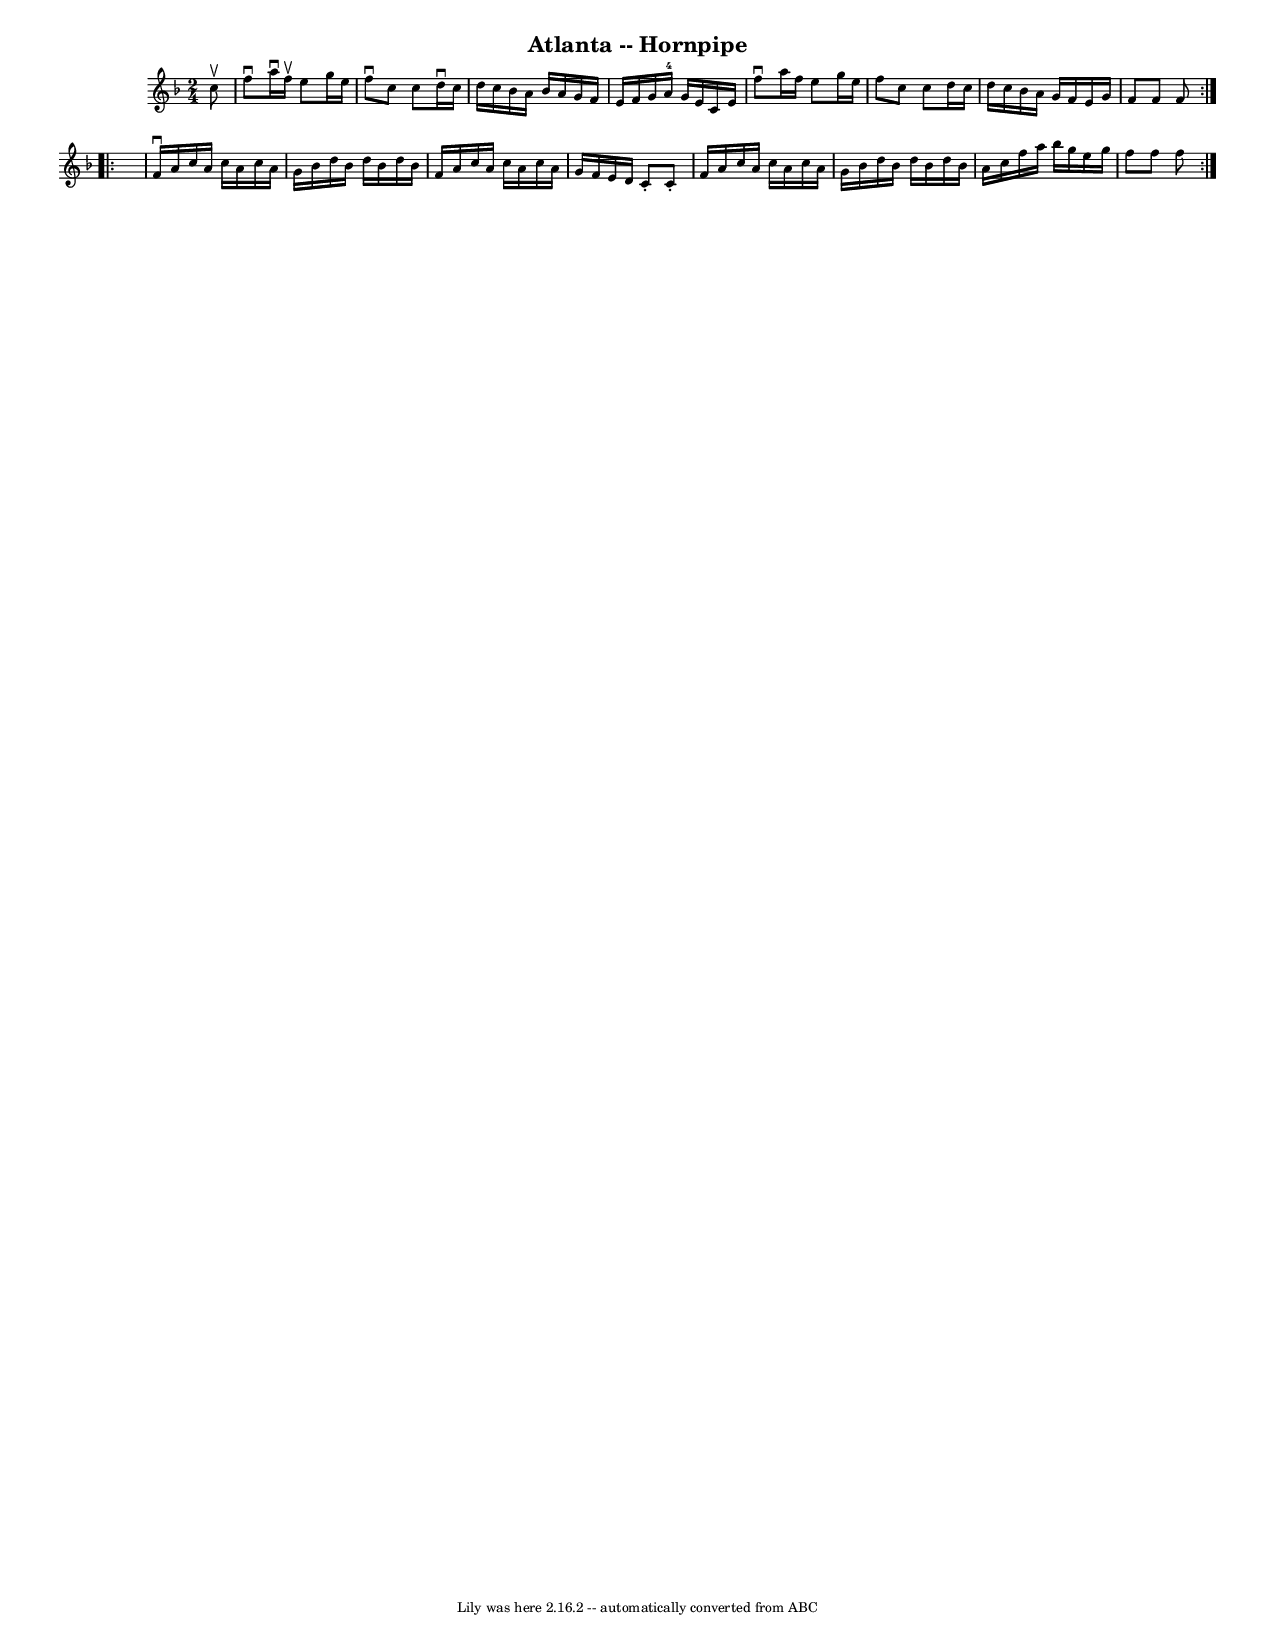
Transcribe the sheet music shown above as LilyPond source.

\version "2.16.2"
\include "Mammoth.ily"
\header {
  %% book = "Cole's 1000 Fiddle Tunes"
  crossRefNumber = "1"
  footnotes = ""
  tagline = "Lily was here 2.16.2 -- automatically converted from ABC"
  title = "Atlanta -- Hornpipe"

}
voicedefault =  {

  \time 2/4
  \key f \major
  \set Timing.beatStructure = #'(1 1)

  \partial 8
  \repeat volta 2 {
    c''8^\upbow   |
    f''8^\downbow a''16^\downbow f''16^\upbow e''8 g''16 e''16  |
    f''8^\downbow c''8 c''8 d''16^\downbow c''16   |
    d''16 c''16 bf'16 a'16 bf'16 a'16 g'16 f'16   |
    e'16 f'16 g'16 a'16-4 g'16 e'16 c'16 e'16  |
    f''8^\downbow a''16 f''16 e''8 g''16 e''16   |
    f''8 c''8 c''8 d''16 c''16   |
    d''16 c''16 bf'16 a'16 g'16 f'16 e'16 g'16   |
    f'8 f'8 f'8
  }
  \repeat volta 2 {
    \hideNotes r8 \unHideNotes | % XXX
    f'16^\downbow a'16 c''16 a'16 c''16 a'16 c''16 a'16 |
    g'16 bf'16 d''16 bf'16 d''16 bf'16 d''16 bf'16   |
    f'16 a'16 c''16 a'16 c''16 a'16 c''16 a'16   |
    g'16 f'16 e'16 d'16 c'8-. c'8-.  |
    f'16 a'16 c''16 a'16 c''16 a'16 c''16 a'16   |
    g'16 bf'16 d''16 bf'16 d''16 bf'16 d''16 bf'16   |
    a'16 c''16 f''16 a''16 bf''16 g''16 e''16 g''16   |
    f''8 f''8 f''8
  }

}

\score{
  <<

    \context Staff="default"
    {
      \voicedefault

    }

  >>
  \layout {

  }
  \midi {
  }

}
